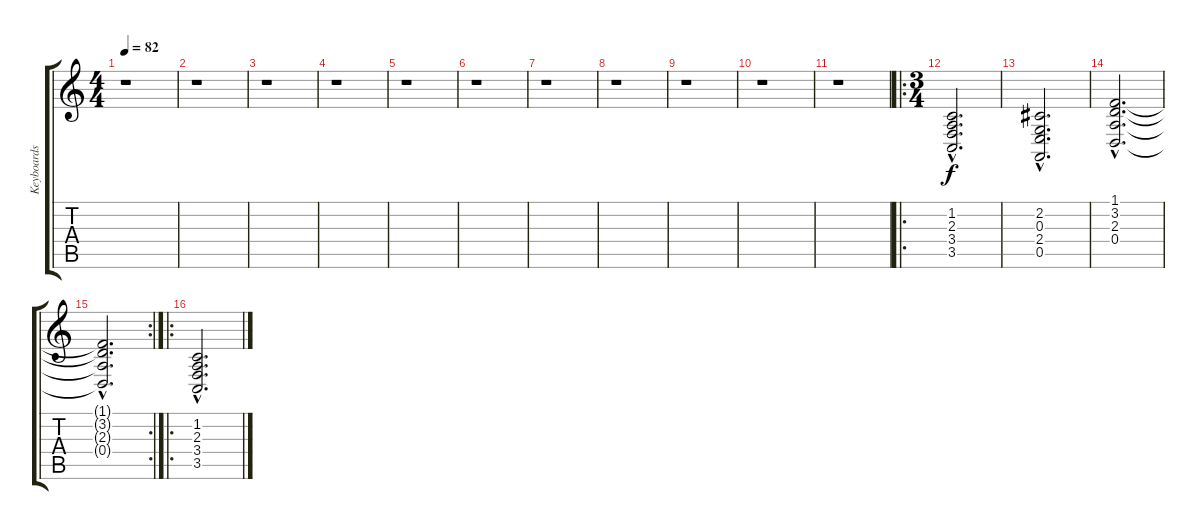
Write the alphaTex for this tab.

\track ("Keyboards" "Keyboards") {instrument flute}
\staff {score tabs}
\tuning (E4 B3 G3 D3 A2 E2) {hide}
\ts (4 4)
\tempo 82
\clef g2
\ks c
r.1{dy f} |
r.1 |
r.1 |
r.1 |
r.1 |
r.1 |
r.1 |
r.1 |
r.1 |
r.1 |
r.1 |
\ro
\ts (3 4)
(1.2{hac} 2.3{hac} 3.4{hac} 3.5{hac}).2{d volume 6 instrument stringensemble1} |
(2.2{hac} 0.3{hac} 2.4{hac} 0.5{hac}).2{d} |
(1.1{hac} 3.2{hac} 2.3{hac} 0.4{hac}).2{d} |
\rc 2
(1.1{hac t} 3.2{hac t} 2.3{hac t} 0.4{hac t}).2{d} |
\ro
(1.2{hac} 2.3{hac} 3.4{hac} 3.5{hac}).2{d volume 6 instrument stringensemble1}
